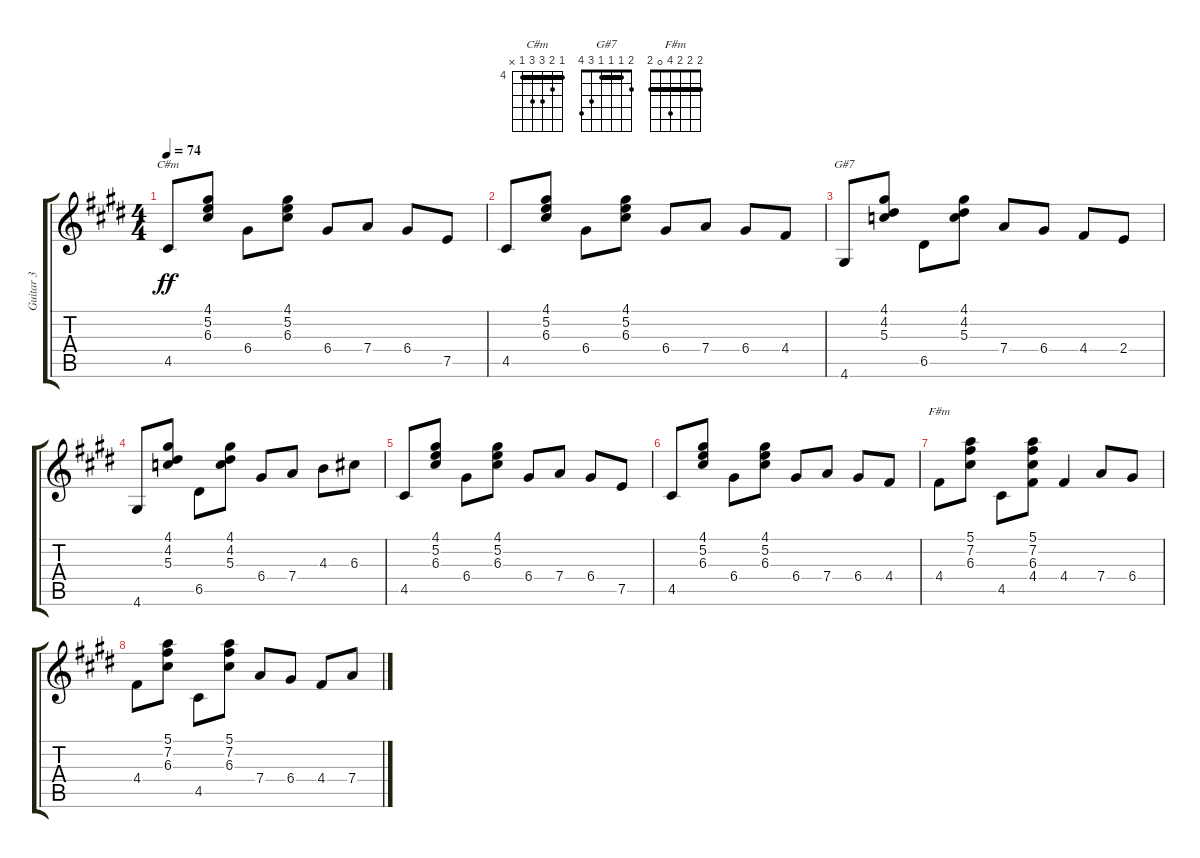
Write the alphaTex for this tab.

\track ("Guitar 3" "Guitar 3") {instrument acousticguitarnylon}
\staff {score tabs}
\tuning (E4 B3 G3 D3 A2 E2) {hide}
\chord ("C#m" 4 5 6 6 4 x) {firstfret 4 barre 4}
\chord ("G#7" 2 1 1 1 3 4) {barre 1}
\chord ("F#m" 2 2 2 4 0 2) {barre 2}
\ts (4 4)
\tempo 74
\clef g2
\ks c#minor
4.5.8{ch "C#m" dy ff} (4.1 5.2 6.3).8 6.4.8 (4.1 5.2 6.3).8 6.4.8 7.4.8 6.4.8 7.5.8 |
4.5.8 (4.1 5.2 6.3).8 6.4.8 (4.1 5.2 6.3).8 6.4.8 7.4.8 6.4.8 4.4.8 |
4.6.8{ch "G#7"} (4.1 4.2 5.3).8 6.5.8 (4.1 4.2 5.3).8 7.4.8 6.4.8 4.4.8 2.4.8 |
4.6.8 (4.1 4.2 5.3).8 6.5.8 (4.1 4.2 5.3).8 6.4.8 7.4.8 4.3.8 6.3.8 |
4.5.8 (4.1 5.2 6.3).8 6.4.8 (4.1 5.2 6.3).8 6.4.8 7.4.8 6.4.8 7.5.8 |
4.5.8 (4.1 5.2 6.3).8 6.4.8 (4.1 5.2 6.3).8 6.4.8 7.4.8 6.4.8 4.4.8 |
4.4.8{ch "F#m"} (5.1 7.2 6.3).8 4.5.8 (5.1 7.2 6.3 4.4).8 4.4.4 7.4.8 6.4.8 |
4.4.8 (5.1 7.2 6.3).8 4.5.8 (5.1 7.2 6.3).8 7.4.8 6.4.8 4.4.8 7.4.8
